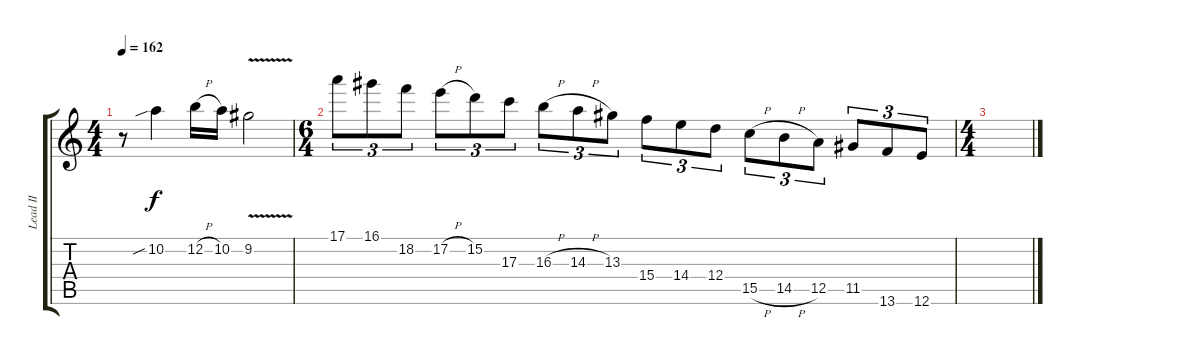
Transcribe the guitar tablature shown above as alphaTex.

\track ("Lead II" "Lead II") {instrument overdrivenguitar}
\staff {score tabs}
\tuning (E4 B3 G3 D3 A2 E2) {hide}
\ts (4 4)
\tempo 162
\clef g2
\ks c
r.8{dy f} 10.2{sib}.4 12.2{h}.16 10.2.16 9.2{v}.2 |
\ts (6 4)
17.1.8{tu (3 2)} 16.1.8{tu (3 2)} 18.2.8{tu (3 2)} 17.2{h}.8{tu (3 2)} 15.2.8{tu (3 2)} 17.3.8{tu (3 2)} 16.3{h}.8{tu (3 2)} 14.3{h}.8{tu (3 2)} 13.3.8{tu (3 2)} 15.4.8{tu (3 2)} 14.4.8{tu (3 2)} 12.4.8{tu (3 2)} 15.5{h}.8{tu (3 2)} 14.5{h}.8{tu (3 2)} 12.5.8{tu (3 2)} 11.5.8{tu (3 2)} 13.6.8{tu (3 2)} 12.6.8{tu (3 2)} |
\ts (4 4)
